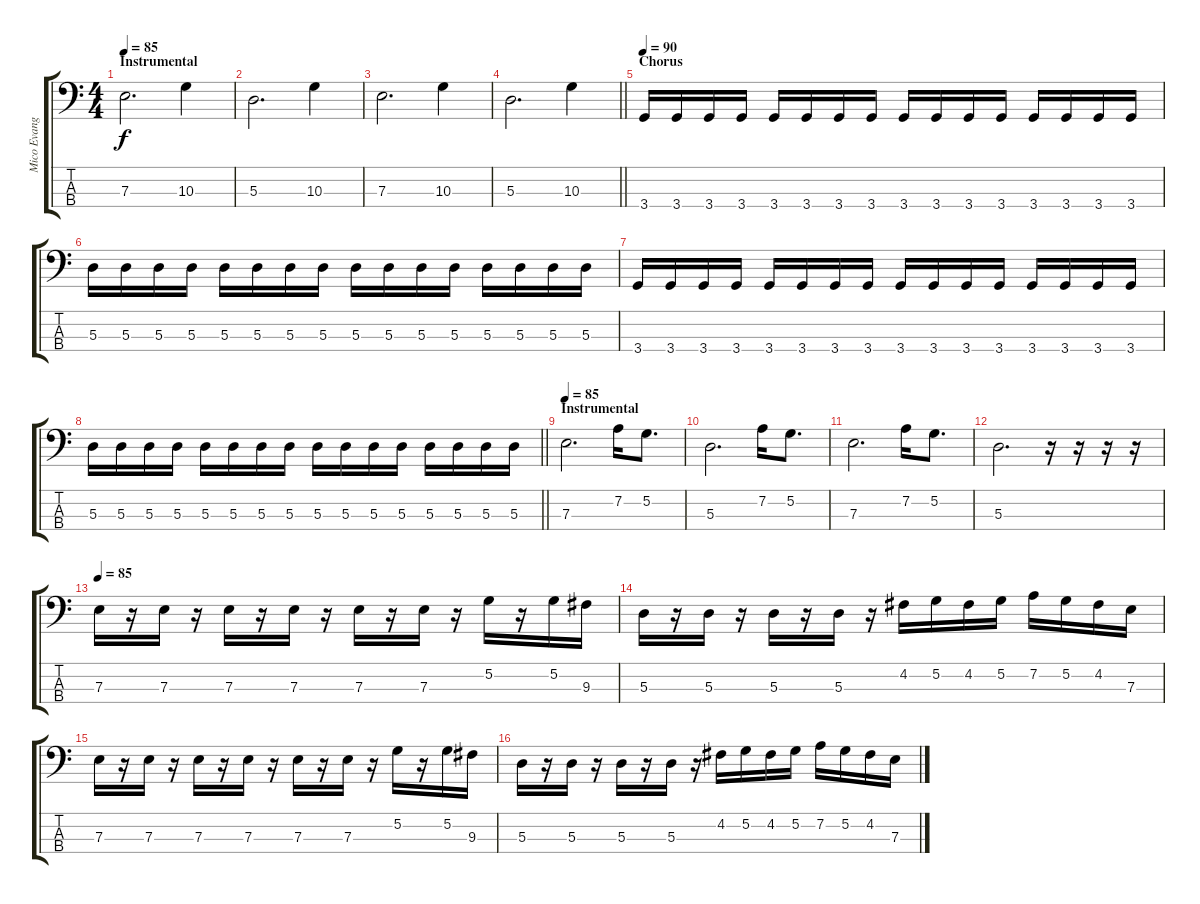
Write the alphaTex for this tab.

\track ("Mico Evangelista (Bass)" "Mico Evang") {instrument electricbassfinger}
\staff {score tabs}
\tuning (G2 D2 A1 E1) {hide}
\ts (4 4)
\section ("" "Instrumental")
\tempo 85
\clef f4
\ks c
7.3.2{d dy f} 10.3.4 |
5.3.2{d} 10.3.4 |
7.3.2{d} 10.3.4 |
\barLineRight lightlight
5.3.2{d} 10.3.4 |
\section ("" "Chorus")
\tempo 90
3.4.16 3.4.16 3.4.16 3.4.16 3.4.16 3.4.16 3.4.16 3.4.16 3.4.16 3.4.16 3.4.16 3.4.16 3.4.16 3.4.16 3.4.16 3.4.16 |
5.3.16 5.3.16 5.3.16 5.3.16 5.3.16 5.3.16 5.3.16 5.3.16 5.3.16 5.3.16 5.3.16 5.3.16 5.3.16 5.3.16 5.3.16 5.3.16 |
3.4.16 3.4.16 3.4.16 3.4.16 3.4.16 3.4.16 3.4.16 3.4.16 3.4.16 3.4.16 3.4.16 3.4.16 3.4.16 3.4.16 3.4.16 3.4.16 |
\barLineRight lightlight
5.3.16 5.3.16 5.3.16 5.3.16 5.3.16 5.3.16 5.3.16 5.3.16 5.3.16 5.3.16 5.3.16 5.3.16 5.3.16 5.3.16 5.3.16 5.3.16 |
\section ("" "Instrumental")
\tempo 85
7.3.2{d} 7.2.16 5.2.8{d} |
5.3.2{d} 7.2.16 5.2.8{d} |
7.3.2{d} 7.2.16 5.2.8{d} |
5.3.2{d} r.16 r.16 r.16 r.16 |
\tempo 85
7.3.16 r.16 7.3.16 r.16 7.3.16 r.16 7.3.16 r.16 7.3.16 r.16 7.3.16 r.16 5.2.16 r.16 5.2.16 9.3.16 |
5.3.16 r.16 5.3.16 r.16 5.3.16 r.16 5.3.16 r.16 4.2.16 5.2.16 4.2.16 5.2.16 7.2.16 5.2.16 4.2.16 7.3.16 |
7.3.16 r.16 7.3.16 r.16 7.3.16 r.16 7.3.16 r.16 7.3.16 r.16 7.3.16 r.16 5.2.16 r.16 5.2.16 9.3.16 |
5.3.16 r.16 5.3.16 r.16 5.3.16 r.16 5.3.16 r.16 4.2.16 5.2.16 4.2.16 5.2.16 7.2.16 5.2.16 4.2.16 7.3.16
